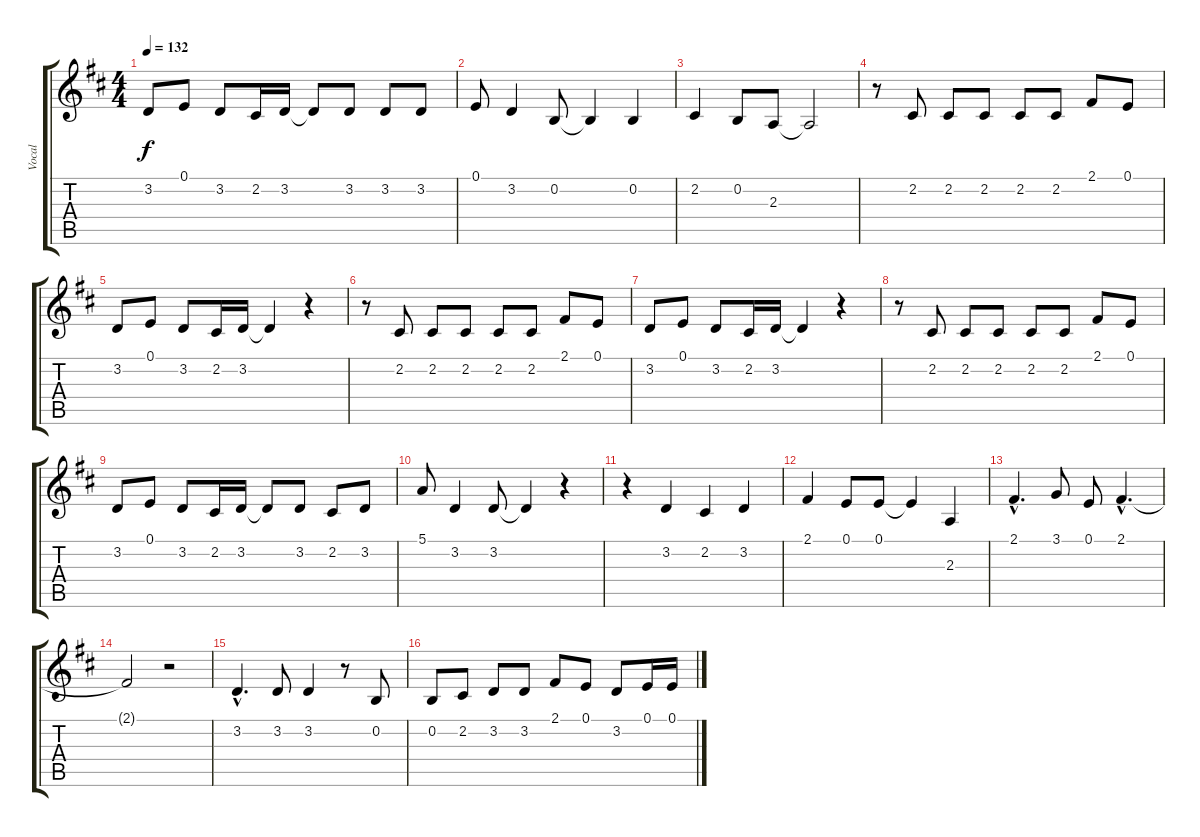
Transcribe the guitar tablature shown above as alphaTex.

\track ("Vocal" "Vocal") {instrument voiceoohs}
\staff {score tabs}
\tuning (E4 B3 G3 D3 A2 E2) {hide}
\ts (4 4)
\tempo 132
\clef g2
\ks d
3.2.8{dy f} 0.1.8 3.2.8 2.2.16 3.2.16 3.2{t}.8 3.2.8 3.2.8 3.2.8 |
0.1.8 3.2.4 0.2.8 0.2{t}.4 0.2.4 |
2.2.4 0.2.8 2.3.8 2.3{t}.2 |
r.8 2.2.8 2.2.8 2.2.8 2.2.8 2.2.8 2.1.8 0.1.8 |
3.2.8 0.1.8 3.2.8 2.2.16 3.2.16 3.2{t}.4 r.4 |
r.8 2.2.8 2.2.8 2.2.8 2.2.8 2.2.8 2.1.8 0.1.8 |
3.2.8 0.1.8 3.2.8 2.2.16 3.2.16 3.2{t}.4 r.4 |
r.8 2.2.8 2.2.8 2.2.8 2.2.8 2.2.8 2.1.8 0.1.8 |
3.2.8 0.1.8 3.2.8 2.2.16 3.2.16 3.2{t}.8 3.2.8 2.2.8 3.2.8 |
5.1.8 3.2.4 3.2.8 3.2{t}.4 r.4 |
r.4 3.2.4 2.2.4 3.2.4 |
2.1.4 0.1.8 0.1.8 0.1{t}.4 2.3.4 |
2.1{hac}.4{d} 3.1.8 0.1.8 2.1{hac}.4{d} |
2.1{t}.2 r.2 |
3.2{hac}.4{d} 3.2.8 3.2.4 r.8 0.2.8 |
0.2.8 2.2.8 3.2.8 3.2.8 2.1.8 0.1.8 3.2.8 0.1.16 0.1.16
